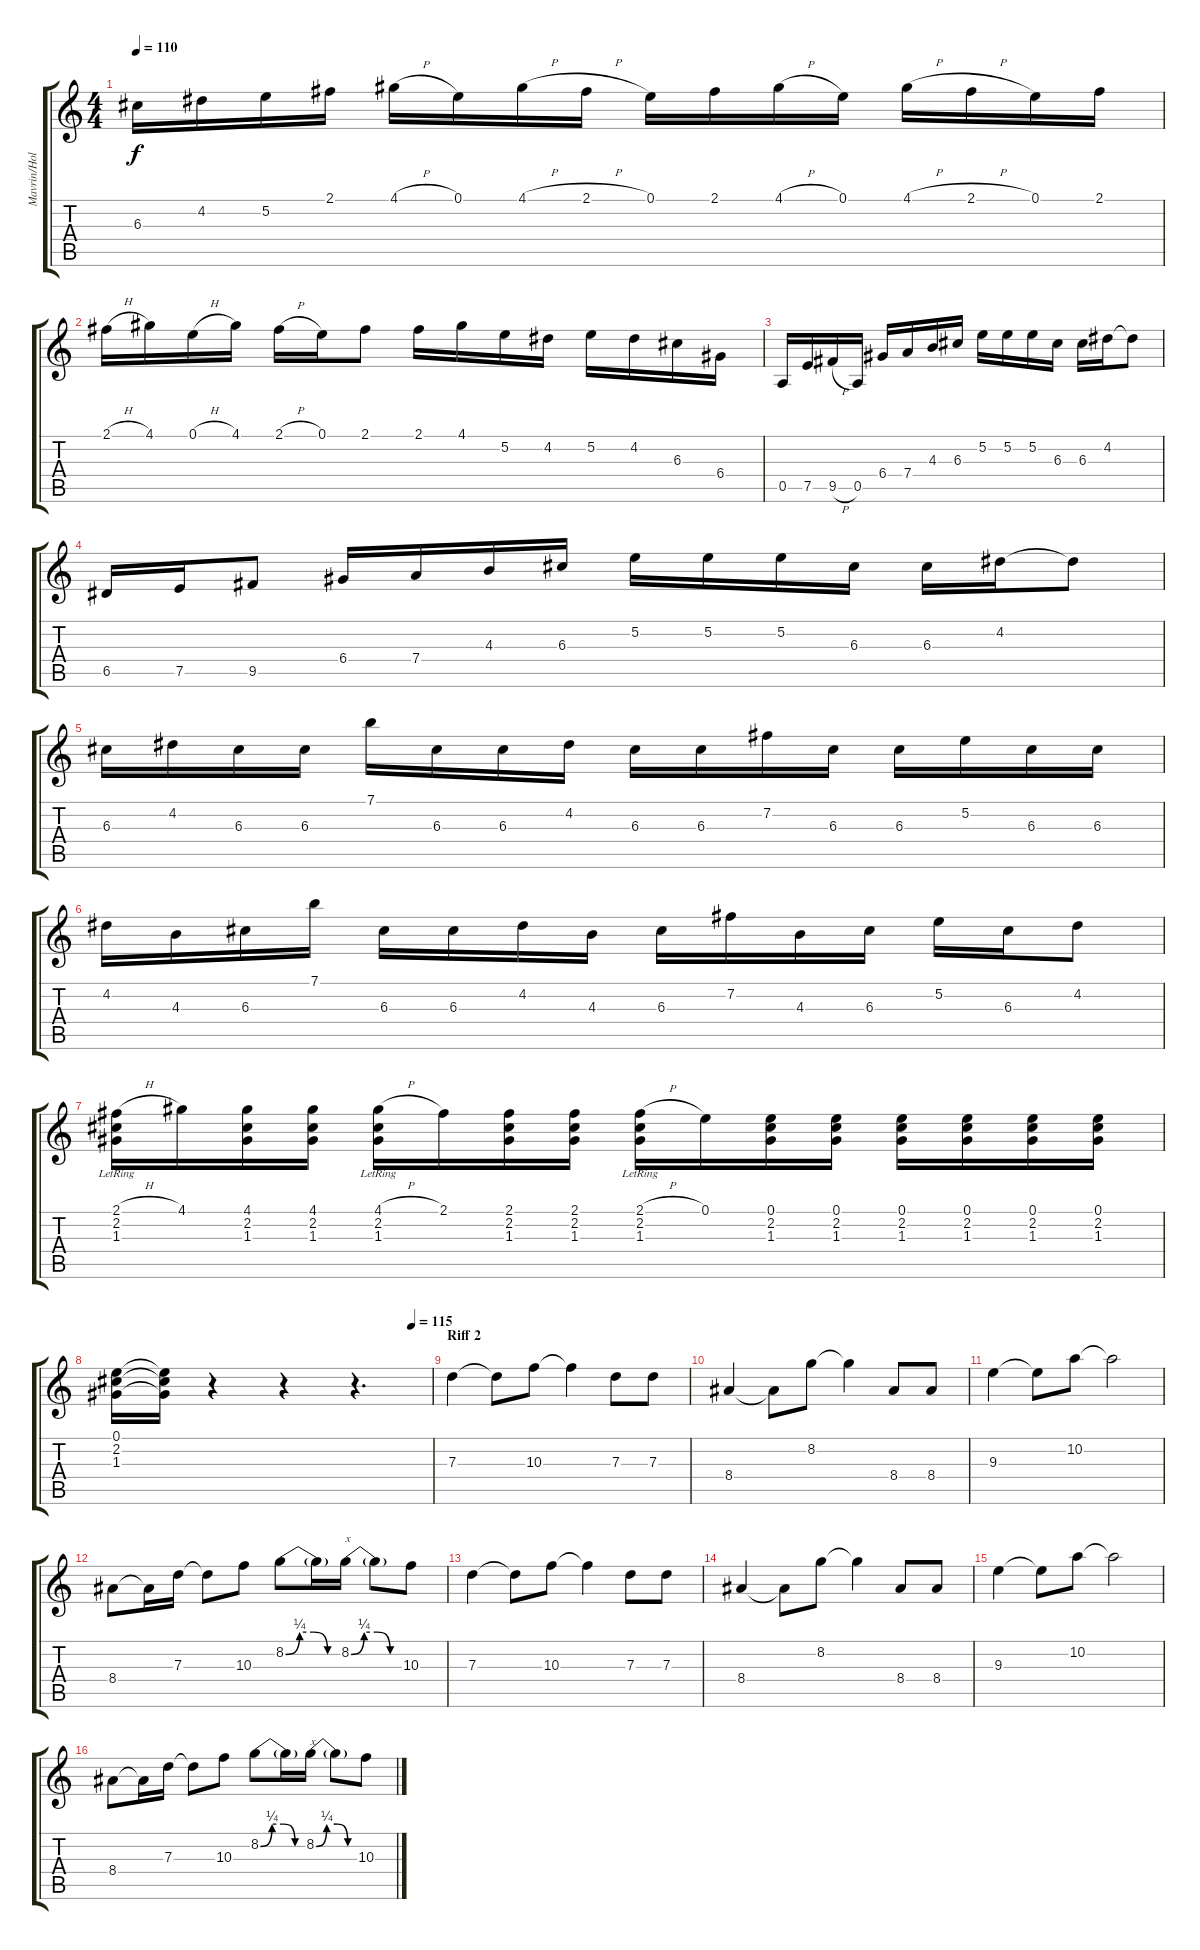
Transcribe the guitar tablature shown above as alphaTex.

\track ("Mavrin/Holstinin" "Mavrin/Hol") {instrument distortionguitar}
\staff {score tabs}
\tuning (E4 B3 G3 D3 A2 E2) {hide}
\ts (4 4)
\tempo 110
\clef g2
\ks c
6.3.16{dy f} 4.2.16 5.2.16 2.1.16 4.1{h}.16 0.1.16 4.1{h}.16 2.1{h}.16 0.1.16 2.1.16 4.1{h}.16 0.1.16 4.1{h}.16 2.1{h}.16 0.1.16 2.1.16 |
2.1{h}.16 4.1.16 0.1{h}.16 4.1.16 2.1{h}.16 0.1.16 2.1.8 2.1.16 4.1.16 5.2.16 4.2.16 5.2.16 4.2.16 6.3.16 6.4.16 |
0.5.16 7.5.16 9.5{h}.16 0.5.16 6.4.16 7.4.16 4.3.16 6.3.16 5.2.16 5.2.16 5.2.16 6.3.16 6.3.16 4.2.16 4.2{t}.8 |
6.5.16 7.5.16 9.5.8 6.4.16 7.4.16 4.3.16 6.3.16 5.2.16 5.2.16 5.2.16 6.3.16 6.3.16 4.2.16 4.2{t}.8 |
6.3.16 4.2.16 6.3.16 6.3.16 7.1.16 6.3.16 6.3.16 4.2.16 6.3.16 6.3.16 7.2.16 6.3.16 6.3.16 5.2.16 6.3.16 6.3.16 |
4.2.16 4.3.16 6.3.16 7.1.16 6.3.16 6.3.16 4.2.16 4.3.16 6.3.16 7.2.16 4.3.16 6.3.16 5.2.16 6.3.16 4.2.8 |
(2.1{h} 2.2{lr} 1.3{lr}).16 4.1.16 (4.1 2.2 1.3).16 (4.1 2.2 1.3).16 (4.1{h} 2.2{lr} 1.3{lr}).16 2.1.16 (2.1 2.2 1.3).16 (2.1 2.2 1.3).16 (2.1{h} 2.2{lr} 1.3{lr}).16 0.1.16 (0.1 2.2 1.3).16 (0.1 2.2 1.3).16 (0.1 2.2 1.3).16 (0.1 2.2 1.3).16 (0.1 2.2 1.3).16 (0.1 2.2 1.3).16 |
\tempo (115 0.9375)
(0.1 2.2 1.3).16 (0.1{t} 2.2{t} 1.3{t}).16 r.4 r.4 r.4{d} |
\section ("" "Riff 2")
7.3.4{instrument distortionguitar} 7.3{t}.8 10.3.8 10.3{t}.4 7.3.8 7.3.8 |
8.4.4 8.4{t}.8 8.2.8 8.2{t}.4 8.4.8 8.4.8 |
9.3.4 9.3{t}.8 10.2.8 10.2{t}.2 |
8.4.8 8.4{t}.16 7.3.16 7.3{t}.8 10.3.8 8.2{be (custom 0 0 15 1 30 1 45 0 60 0)}.8 8.2{t}.16 8.2{be (custom 0 0 15 1 30 1 45 0 60 0)}.16{txt "x"} 8.2{t}.8 10.3.8 |
7.3.4 7.3{t}.8 10.3.8 10.3{t}.4 7.3.8 7.3.8 |
8.4.4 8.4{t}.8 8.2.8 8.2{t}.4 8.4.8 8.4.8 |
9.3.4 9.3{t}.8 10.2.8 10.2{t}.2 |
8.4.8 8.4{t}.16 7.3.16 7.3{t}.8 10.3.8 8.2{be (custom 0 0 15 1 30 1 45 0 60 0)}.8 8.2{t}.16 8.2{be (custom 0 0 15 1 30 1 45 0 60 0)}.16{txt "x"} 8.2{t}.8 10.3.8
